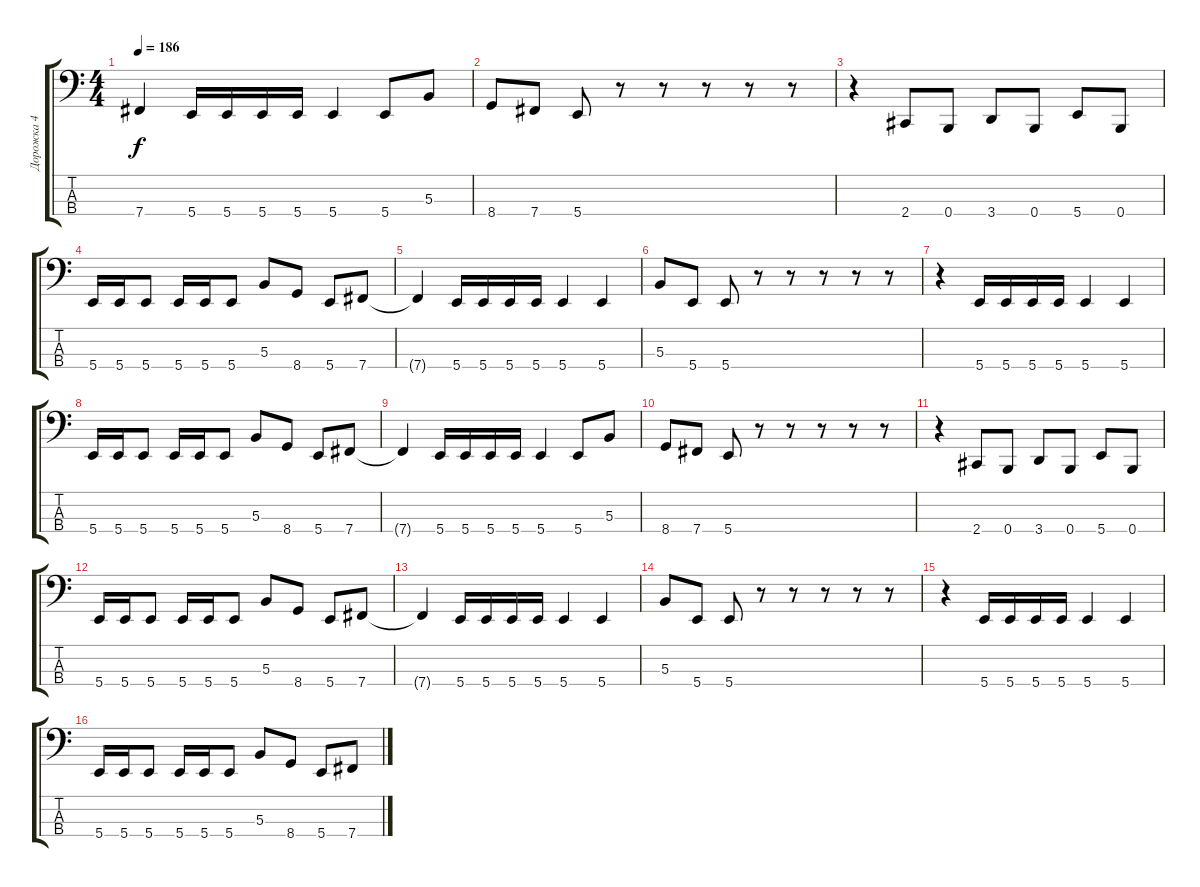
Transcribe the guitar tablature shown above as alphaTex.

\track ("Дорожка 4" "Дорожка 4") {instrument electricbassfinger}
\staff {score tabs}
\tuning (E2 B1 Gb1 B0) {hide}
\ts (4 4)
\tempo 186
\clef f4
\ks c
7.4{t}.4{dy f} 5.4.16 5.4.16 5.4.16 5.4.16 5.4.4 5.4.8 5.3.8 |
8.4.8 7.4.8 5.4.8 r.8 r.8 r.8 r.8 r.8 |
r.4 2.4.8 0.4.8 3.4.8 0.4.8 5.4.8 0.4.8 |
5.4.16 5.4.16 5.4.8 5.4.16 5.4.16 5.4.8 5.3.8 8.4.8 5.4.8 7.4.8 |
7.4{t}.4 5.4.16 5.4.16 5.4.16 5.4.16 5.4.4 5.4.4 |
5.3.8 5.4.8 5.4.8 r.8 r.8 r.8 r.8 r.8 |
r.4 5.4.16 5.4.16 5.4.16 5.4.16 5.4.4 5.4.4 |
5.4.16 5.4.16 5.4.8 5.4.16 5.4.16 5.4.8 5.3.8 8.4.8 5.4.8 7.4.8 |
7.4{t}.4 5.4.16 5.4.16 5.4.16 5.4.16 5.4.4 5.4.8 5.3.8 |
8.4.8 7.4.8 5.4.8 r.8 r.8 r.8 r.8 r.8 |
r.4 2.4.8 0.4.8 3.4.8 0.4.8 5.4.8 0.4.8 |
5.4.16 5.4.16 5.4.8 5.4.16 5.4.16 5.4.8 5.3.8 8.4.8 5.4.8 7.4.8 |
7.4{t}.4 5.4.16 5.4.16 5.4.16 5.4.16 5.4.4 5.4.4 |
5.3.8 5.4.8 5.4.8 r.8 r.8 r.8 r.8 r.8 |
r.4 5.4.16 5.4.16 5.4.16 5.4.16 5.4.4 5.4.4 |
5.4.16 5.4.16 5.4.8 5.4.16 5.4.16 5.4.8 5.3.8 8.4.8 5.4.8 7.4.8
